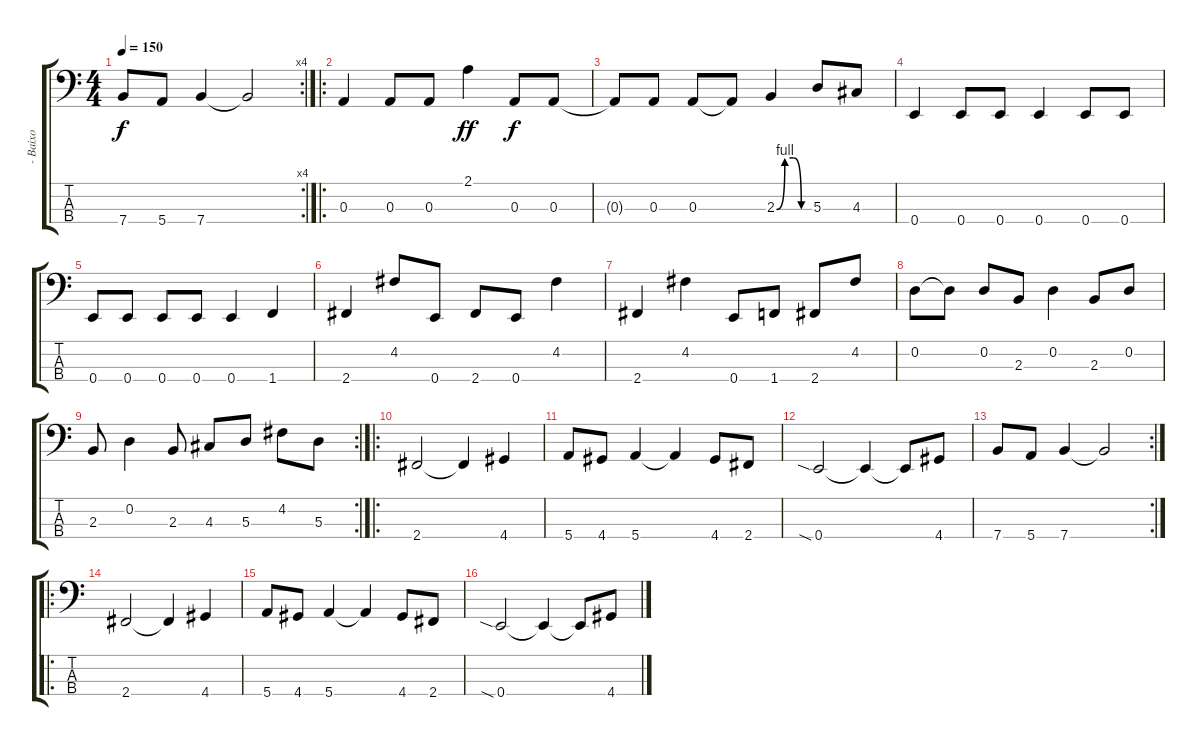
\track ("- Baixo" "- Baixo") {instrument electricbassfinger}
\staff {score tabs}
\tuning (G2 D2 A1 E1) {hide}
\rc 4
\ts (4 4)
\tempo 150
\clef f4
\ks c
7.4.8{dy f} 5.4.8 7.4.4 7.4{t}.2 |
\ro
0.3.4 0.3.8 0.3.8 2.1.4{dy ff} 0.3.8{dy f} 0.3.8 |
0.3{t}.8 0.3.8 0.3.8 0.3{t}.8 2.3{be (custom 0 0 15 4 30 4 45 0 60 0)}.4 5.3.8 4.3.8 |
0.4.4 0.4.8 0.4.8 0.4.4 0.4.8 0.4.8 |
0.4.8 0.4.8 0.4.8 0.4.8 0.4.4 1.4.4 |
2.4.4 4.2.8 0.4.8 2.4.8 0.4.8 4.2.4 |
2.4.4 4.2.4 0.4.8 1.4.8 2.4.8 4.2.8 |
0.2.8 0.2{t}.8 0.2.8 2.3.8 0.2.4 2.3.8 0.2.8 |
\rc 2
2.3.8 0.2.4 2.3.8 4.3.8 5.3.8 4.2.8 5.3.8 |
\ro
2.4.2 2.4{t}.4 4.4.4 |
5.4.8 4.4.8 5.4.4 5.4{t}.4 4.4.8 2.4.8 |
0.4{sia}.2 0.4{t}.4 0.4{t}.8 4.4.8 |
\rc 2
7.4.8 5.4.8 7.4.4 7.4{t}.2 |
\ro
2.4.2 2.4{t}.4 4.4.4 |
5.4.8 4.4.8 5.4.4 5.4{t}.4 4.4.8 2.4.8 |
0.4{sia}.2 0.4{t}.4 0.4{t}.8 4.4.8
